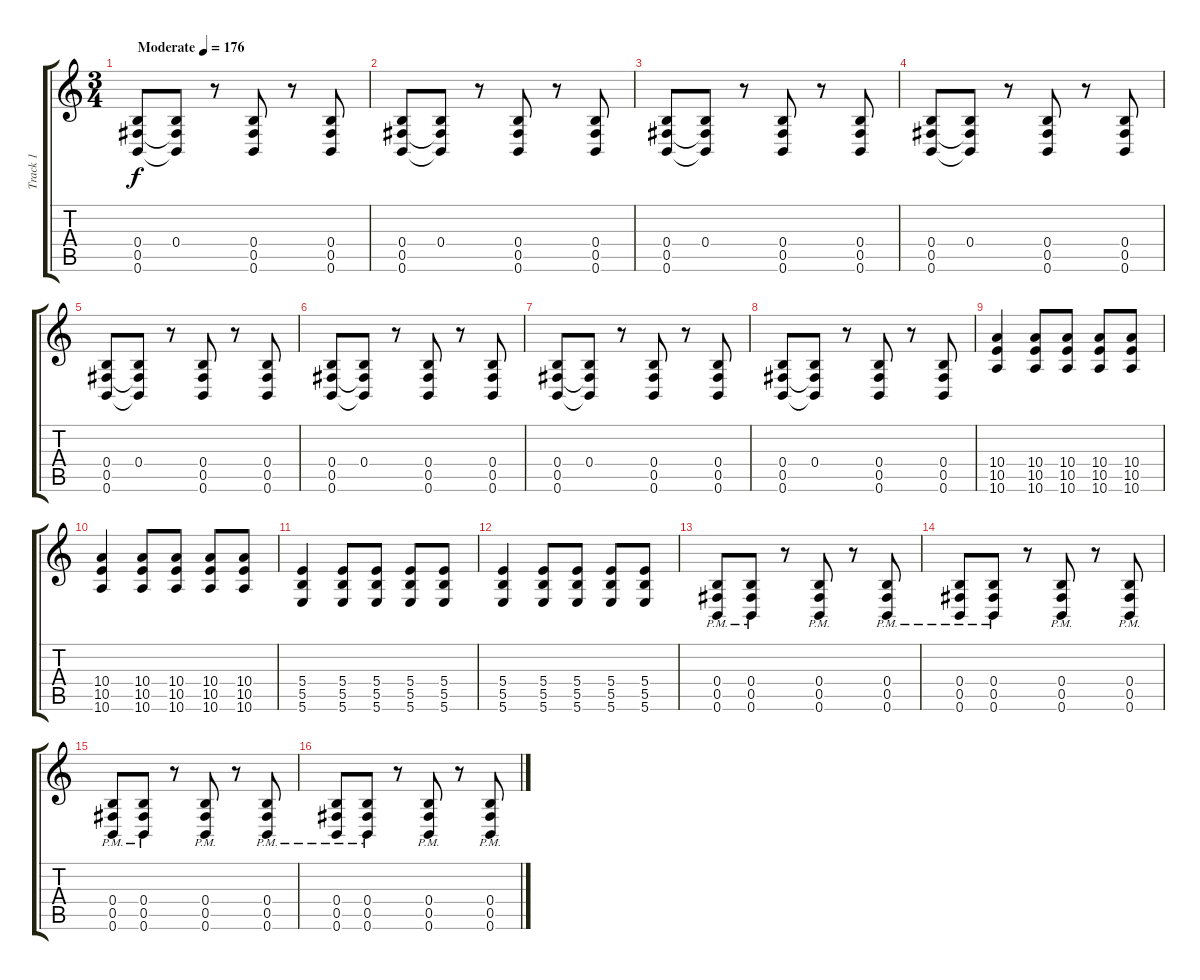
\track ("Track 1" "Track 1") {instrument distortionguitar}
\staff {score tabs}
\tuning (Db4 Ab3 E3 B2 Gb2 B1) {hide}
\ts (3 4)
\tempo (176 "Moderate")
\clef g2
\ks c
(0.4 0.5 0.6).8{dy f instrument distortionguitar} (0.4 0.5{t} 0.6{t}).8 r.8 (0.4 0.5 0.6).8 r.8 (0.4 0.5 0.6).8 |
(0.4 0.5 0.6).8 (0.4 0.5{t} 0.6{t}).8 r.8 (0.4 0.5 0.6).8 r.8 (0.4 0.5 0.6).8 |
(0.4 0.5 0.6).8 (0.4 0.5{t} 0.6{t}).8 r.8 (0.4 0.5 0.6).8 r.8 (0.4 0.5 0.6).8 |
(0.4 0.5 0.6).8 (0.4 0.5{t} 0.6{t}).8 r.8 (0.4 0.5 0.6).8 r.8 (0.4 0.5 0.6).8 |
(0.4 0.5 0.6).8 (0.4 0.5{t} 0.6{t}).8 r.8 (0.4 0.5 0.6).8 r.8 (0.4 0.5 0.6).8 |
(0.4 0.5 0.6).8 (0.4 0.5{t} 0.6{t}).8 r.8 (0.4 0.5 0.6).8 r.8 (0.4 0.5 0.6).8 |
(0.4 0.5 0.6).8 (0.4 0.5{t} 0.6{t}).8 r.8 (0.4 0.5 0.6).8 r.8 (0.4 0.5 0.6).8 |
(0.4 0.5 0.6).8 (0.4 0.5{t} 0.6{t}).8 r.8 (0.4 0.5 0.6).8 r.8 (0.4 0.5 0.6).8 |
(10.4 10.5 10.6).4 (10.4 10.5 10.6).8 (10.4 10.5 10.6).8 (10.4 10.5 10.6).8 (10.4 10.5 10.6).8 |
(10.4 10.5 10.6).4 (10.4 10.5 10.6).8 (10.4 10.5 10.6).8 (10.4 10.5 10.6).8 (10.4 10.5 10.6).8 |
(5.4 5.5 5.6).4 (5.4 5.5 5.6).8 (5.4 5.5 5.6).8 (5.4 5.5 5.6).8 (5.4 5.5 5.6).8 |
(5.4 5.5 5.6).4 (5.4 5.5 5.6).8 (5.4 5.5 5.6).8 (5.4 5.5 5.6).8 (5.4 5.5 5.6).8 |
(0.4{pm} 0.5{pm} 0.6{pm}).8 (0.4{pm} 0.5{pm} 0.6{pm}).8 r.8 (0.4{pm} 0.5{pm} 0.6{pm}).8 r.8 (0.4{pm} 0.5{pm} 0.6{pm}).8 |
(0.4{pm} 0.5{pm} 0.6{pm}).8 (0.4{pm} 0.5{pm} 0.6{pm}).8 r.8 (0.4{pm} 0.5{pm} 0.6{pm}).8 r.8 (0.4{pm} 0.5{pm} 0.6{pm}).8 |
(0.4{pm} 0.5{pm} 0.6{pm}).8 (0.4{pm} 0.5{pm} 0.6{pm}).8 r.8 (0.4{pm} 0.5{pm} 0.6{pm}).8 r.8 (0.4{pm} 0.5{pm} 0.6{pm}).8 |
(0.4{pm} 0.5{pm} 0.6{pm}).8 (0.4{pm} 0.5{pm} 0.6{pm}).8 r.8 (0.4{pm} 0.5{pm} 0.6{pm}).8 r.8 (0.4{pm} 0.5{pm} 0.6{pm}).8
